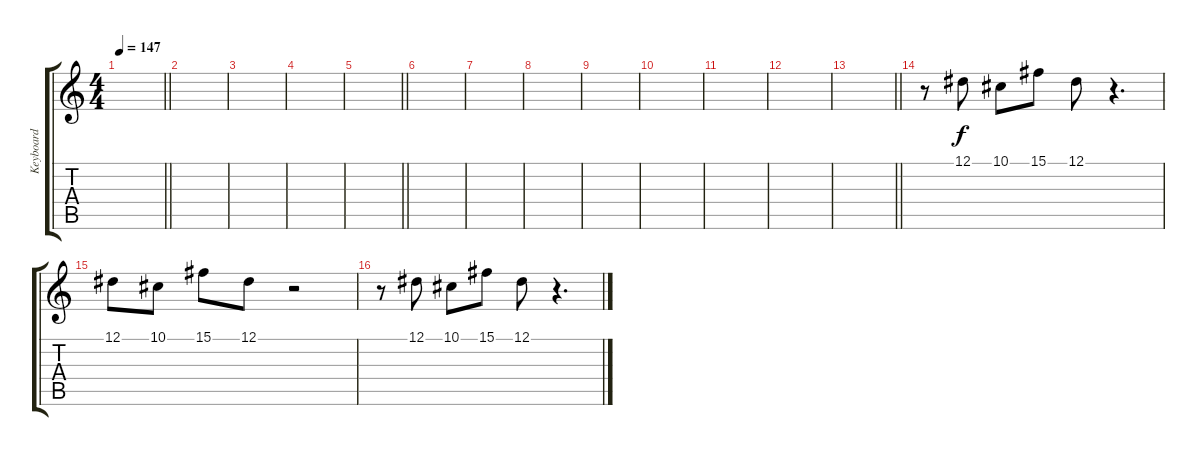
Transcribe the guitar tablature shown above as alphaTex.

\track ("Keyboard" "Keyboard") {instrument orchestralharp}
\staff {score tabs}
\tuning (Eb4 Bb3 Gb3 Db3 Ab2 Eb2) {hide}
\ts (4 4)
\tempo 147
\clef g2
\barLineRight lightlight
\ks c
|
\section ("" "")
|
|
|
\barLineRight lightlight
|
\section ("" "")
|
|
|
|
|
|
|
\barLineRight lightlight
|
\section ("" "")
r.8 12.1.8 10.1.8 15.1.8 12.1.8 r.4{d} |
12.1.8 10.1.8 15.1.8 12.1.8 r.2 |
r.8 12.1.8 10.1.8 15.1.8 12.1.8 r.4{d}
